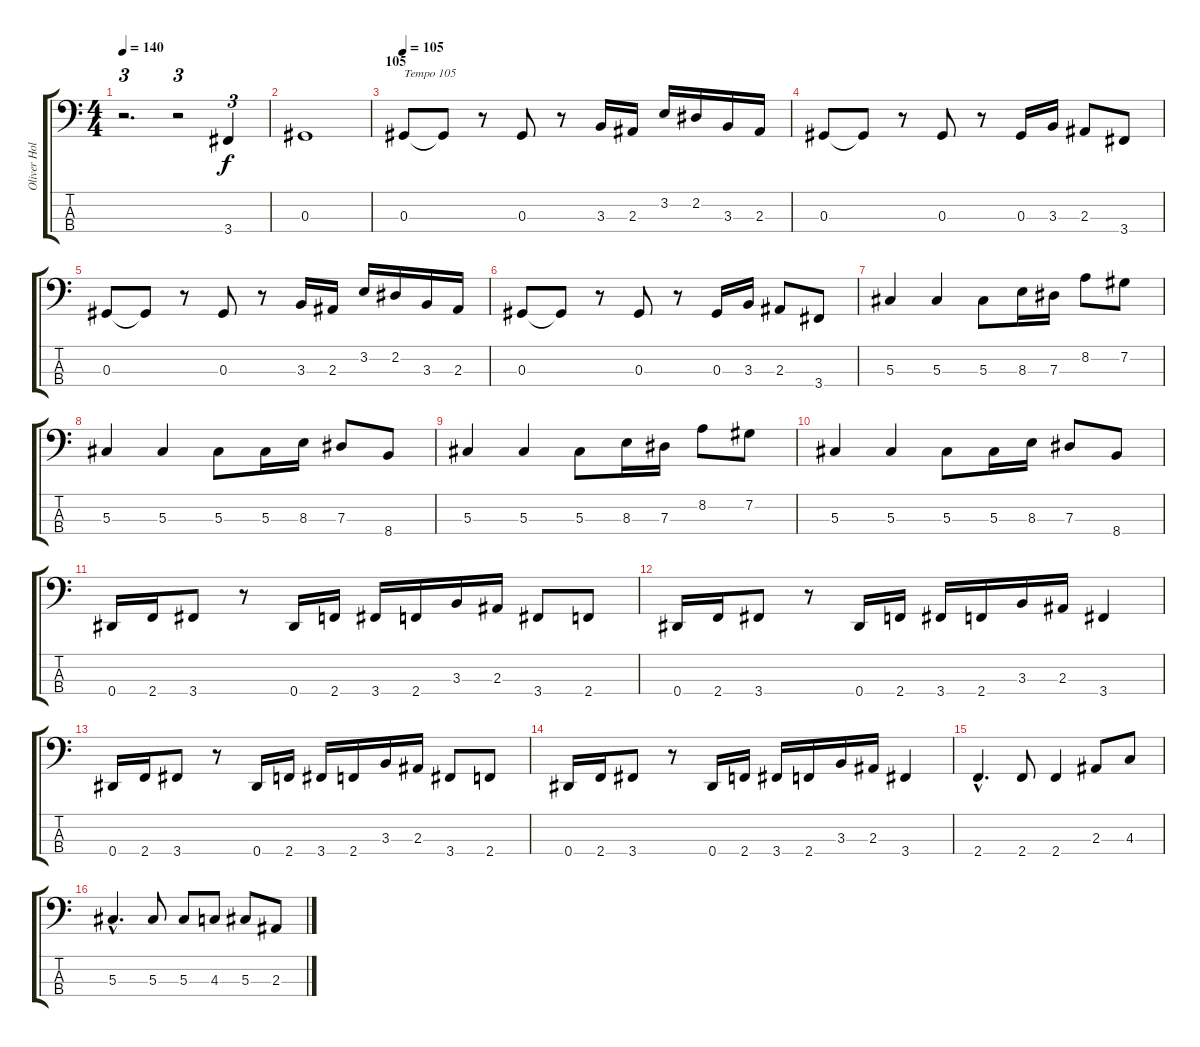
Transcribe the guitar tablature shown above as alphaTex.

\track ("Oliver Holzwarth" "Oliver Hol") {instrument electricbassfinger}
\staff {score tabs}
\tuning (Gb2 Db2 Ab1 Eb1) {hide}
\ts (4 4)
\tempo 140
\clef f4
\ks c
r.2{d tu (3 2) dy f} r.2{tu (3 2)} 3.4.4{tu (3 2)} |
0.3.1 |
\section ("" "105")
\tempo 105
0.3.8{txt "Tempo 105"} 0.3{t}.8 r.8 0.3.8 r.8 3.3.16 2.3.16 3.2.16 2.2.16 3.3.16 2.3.16 |
0.3.8 0.3{t}.8 r.8 0.3.8 r.8 0.3.16 3.3.16 2.3.8 3.4.8 |
0.3.8 0.3{t}.8 r.8 0.3.8 r.8 3.3.16 2.3.16 3.2.16 2.2.16 3.3.16 2.3.16 |
0.3.8 0.3{t}.8 r.8 0.3.8 r.8 0.3.16 3.3.16 2.3.8 3.4.8 |
5.3.4 5.3.4 5.3.8 8.3.16 7.3.16 8.2.8 7.2.8 |
5.3.4 5.3.4 5.3.8 5.3.16 8.3.16 7.3.8 8.4.8 |
5.3.4 5.3.4 5.3.8 8.3.16 7.3.16 8.2.8 7.2.8 |
5.3.4 5.3.4 5.3.8 5.3.16 8.3.16 7.3.8 8.4.8 |
0.4.16 2.4.16 3.4.8 r.8 0.4.16 2.4.16 3.4.16 2.4.16 3.3.16 2.3.16 3.4.8 2.4.8 |
0.4.16 2.4.16 3.4.8 r.8 0.4.16 2.4.16 3.4.16 2.4.16 3.3.16 2.3.16 3.4.4 |
0.4.16 2.4.16 3.4.8 r.8 0.4.16 2.4.16 3.4.16 2.4.16 3.3.16 2.3.16 3.4.8 2.4.8 |
0.4.16 2.4.16 3.4.8 r.8 0.4.16 2.4.16 3.4.16 2.4.16 3.3.16 2.3.16 3.4.4 |
2.4{hac}.4{d} 2.4.8 2.4.4 2.3.8 4.3.8 |
5.3{hac}.4{d} 5.3.8 5.3.8 4.3.8 5.3.8 2.3.8
